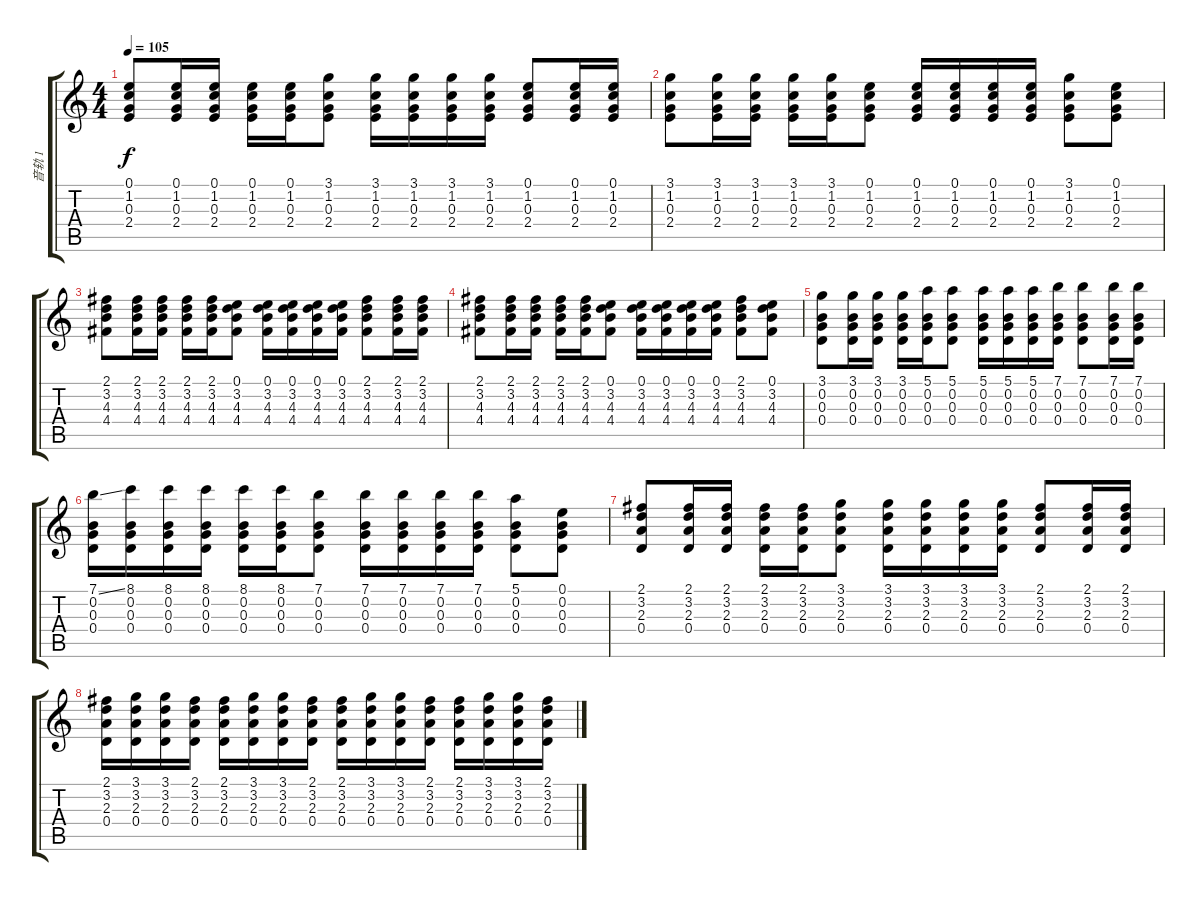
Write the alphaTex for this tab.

\track ("音轨 1" "音轨 1") {instrument acousticguitarnylon}
\staff {score tabs}
\tuning (E4 B3 G3 D3 A2 E2) {hide}
\ts (4 4)
\tempo 105
\clef g2
\ks c
(0.1 1.2 0.3 2.4).8{dy f instrument acousticguitarnylon} (0.1 1.2 0.3 2.4).16 (0.1 1.2 0.3 2.4).16 (0.1 1.2 0.3 2.4).16 (0.1 1.2 0.3 2.4).16 (3.1 1.2 0.3 2.4).8 (3.1 1.2 0.3 2.4).16 (3.1 1.2 0.3 2.4).16 (3.1 1.2 0.3 2.4).16 (3.1 1.2 0.3 2.4).16 (0.1 1.2 0.3 2.4).8 (0.1 1.2 0.3 2.4).16 (0.1 1.2 0.3 2.4).16 |
(3.1 1.2 0.3 2.4).8 (3.1 1.2 0.3 2.4).16 (3.1 1.2 0.3 2.4).16 (3.1 1.2 0.3 2.4).16 (3.1 1.2 0.3 2.4).16 (0.1 1.2 0.3 2.4).8 (0.1 1.2 0.3 2.4).16 (0.1 1.2 0.3 2.4).16 (0.1 1.2 0.3 2.4).16 (0.1 1.2 0.3 2.4).16 (3.1 1.2 0.3 2.4).8 (0.1 1.2 0.3 2.4).8 |
(2.1 3.2 4.3 4.4).8 (2.1 3.2 4.3 4.4).16 (2.1 3.2 4.3 4.4).16 (2.1 3.2 4.3 4.4).16 (2.1 3.2 4.3 4.4).16 (0.1 3.2 4.3 4.4).8 (0.1 3.2 4.3 4.4).16 (0.1 3.2 4.3 4.4).16 (0.1 3.2 4.3 4.4).16 (0.1 3.2 4.3 4.4).16 (2.1 3.2 4.3 4.4).8 (2.1 3.2 4.3 4.4).16 (2.1 3.2 4.3 4.4).16 |
(2.1 3.2 4.3 4.4).8 (2.1 3.2 4.3 4.4).16 (2.1 3.2 4.3 4.4).16 (2.1 3.2 4.3 4.4).16 (2.1 3.2 4.3 4.4).16 (0.1 3.2 4.3 4.4).8 (0.1 3.2 4.3 4.4).16 (0.1 3.2 4.3 4.4).16 (0.1 3.2 4.3 4.4).16 (0.1 3.2 4.3 4.4).16 (2.1 3.2 4.3 4.4).8 (0.1 3.2 4.3 4.4).8 |
(3.1 0.2 0.3 0.4).8 (3.1 0.2 0.3 0.4).16 (3.1 0.2 0.3 0.4).16 (3.1 0.2 0.3 0.4).16 (5.1 0.2 0.3 0.4).16 (5.1 0.2 0.3 0.4).8 (5.1 0.2 0.3 0.4).16 (5.1 0.2 0.3 0.4).16 (5.1 0.2 0.3 0.4).16 (7.1 0.2 0.3 0.4).16 (7.1 0.2 0.3 0.4).8 (7.1 0.2 0.3 0.4).16 (7.1 0.2 0.3 0.4).16 |
(7.1{ss} 0.2 0.3 0.4).16 (8.1 0.2 0.3 0.4).16 (8.1 0.2 0.3 0.4).16 (8.1 0.2 0.3 0.4).16 (8.1 0.2 0.3 0.4).16 (8.1 0.2 0.3 0.4).16 (7.1 0.2 0.3 0.4).8 (7.1 0.2 0.3 0.4).16 (7.1 0.2 0.3 0.4).16 (7.1 0.2 0.3 0.4).16 (7.1 0.2 0.3 0.4).16 (5.1 0.2 0.3 0.4).8 (0.1 0.2 0.3 0.4).8 |
(2.1 3.2 2.3 0.4).8 (2.1 3.2 2.3 0.4).16 (2.1 3.2 2.3 0.4).16 (2.1 3.2 2.3 0.4).16 (2.1 3.2 2.3 0.4).16 (3.1 3.2 2.3 0.4).8 (3.1 3.2 2.3 0.4).16 (3.1 3.2 2.3 0.4).16 (3.1 3.2 2.3 0.4).16 (3.1 3.2 2.3 0.4).16 (2.1 3.2 2.3 0.4).8 (2.1 3.2 2.3 0.4).16 (2.1 3.2 2.3 0.4).16 |
(2.1 3.2 2.3 0.4).16 (3.1 3.2 2.3 0.4).16 (3.1 3.2 2.3 0.4).16 (2.1 3.2 2.3 0.4).16 (2.1 3.2 2.3 0.4).16 (3.1 3.2 2.3 0.4).16 (3.1 3.2 2.3 0.4).16 (2.1 3.2 2.3 0.4).16 (2.1 3.2 2.3 0.4).16 (3.1 3.2 2.3 0.4).16 (3.1 3.2 2.3 0.4).16 (2.1 3.2 2.3 0.4).16 (2.1 3.2 2.3 0.4).16 (3.1 3.2 2.3 0.4).16 (3.1 3.2 2.3 0.4).16 (2.1 3.2 2.3 0.4).16
